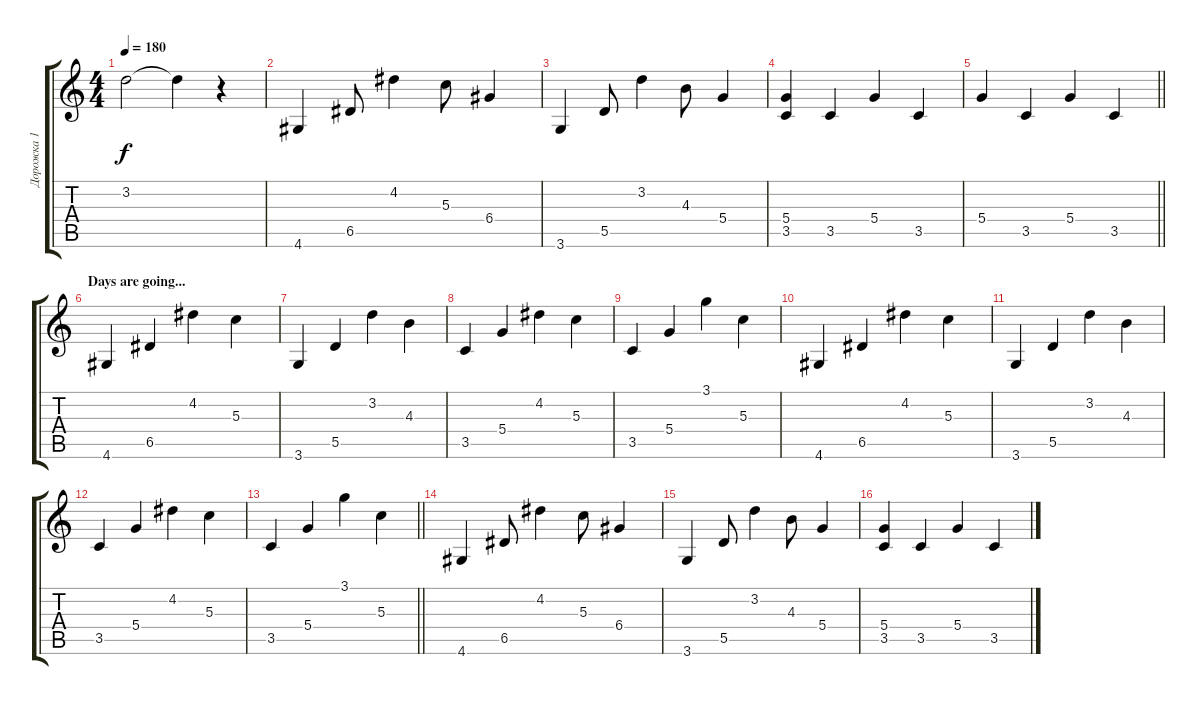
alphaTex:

\track ("Дорожка 1" "Дорожка 1") {instrument acousticguitarsteel}
\staff {score tabs}
\tuning (E4 B3 G3 D3 A2 E2) {hide}
\ts (4 4)
\tempo 180
\clef g2
\ks c
3.2.2{dy f} 3.2{t}.4 r.4 |
4.6.4{volume 14} 6.5.8 4.2.4 5.3.8 6.4.4 |
3.6.4 5.5.8 3.2.4 4.3.8 5.4.4 |
(5.4 3.5).4 3.5.4 5.4.4 3.5.4 |
\barLineRight lightlight
5.4.4 3.5.4 5.4.4 3.5.4 |
\section ("" "Days are going...")
4.6.4{instrument acousticguitarsteel} 6.5.4 4.2.4 5.3.4 |
3.6.4 5.5.4 3.2.4 4.3.4 |
3.5.4 5.4.4 4.2.4 5.3.4 |
3.5.4 5.4.4 3.1.4 5.3.4 |
4.6.4 6.5.4 4.2.4 5.3.4 |
3.6.4 5.5.4 3.2.4 4.3.4 |
3.5.4 5.4.4 4.2.4 5.3.4 |
\barLineRight lightlight
3.5.4 5.4.4 3.1.4 5.3.4 |
4.6.4 6.5.8 4.2.4 5.3.8 6.4.4 |
3.6.4 5.5.8 3.2.4 4.3.8 5.4.4 |
(5.4 3.5).4 3.5.4 5.4.4 3.5.4
